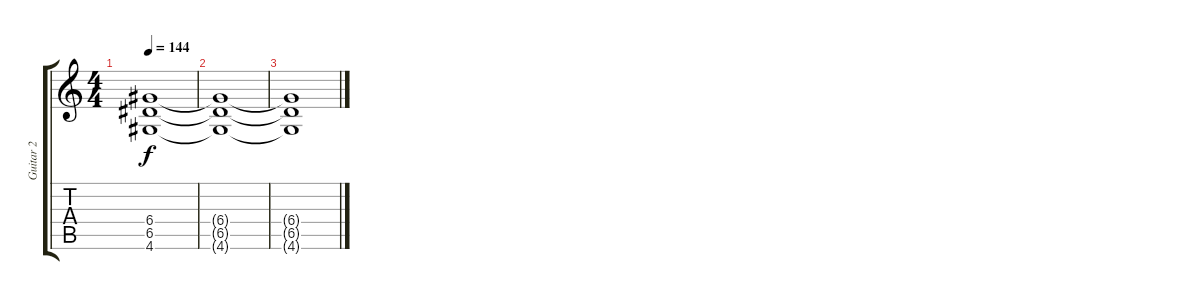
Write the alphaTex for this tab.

\track ("Guitar 2" "Guitar 2") {instrument distortionguitar}
\staff {score tabs}
\tuning (E4 B3 G3 D3 A2 E2) {hide}
\ts (4 4)
\tempo 144
\clef g2
\ks c
(6.4{t} 6.5{t} 4.6{t}).1{dy f} |
(6.4{t} 6.5{t} 4.6{t}).1 |
(6.4{t} 6.5{t} 4.6{t}).1
